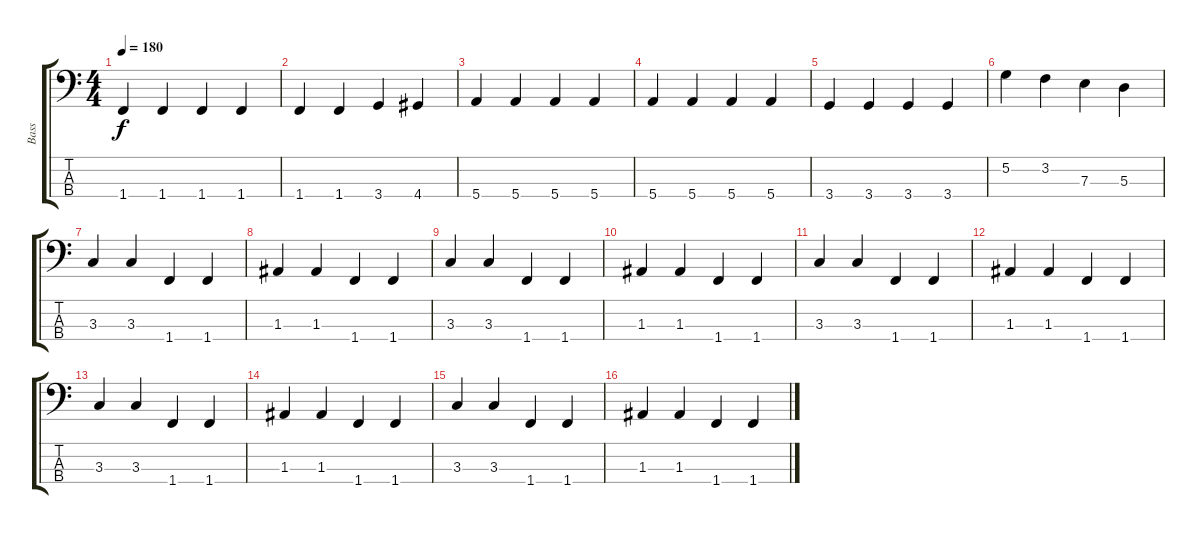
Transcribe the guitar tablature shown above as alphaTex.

\track ("Bass" "Bass") {instrument electricbasspick}
\staff {score tabs}
\tuning (G2 D2 A1 E1) {hide}
\ts (4 4)
\tempo 180
\clef f4
\ks c
1.4.4{dy f} 1.4.4 1.4.4 1.4.4 |
1.4.4 1.4.4 3.4.4 4.4.4 |
5.4.4 5.4.4 5.4.4 5.4.4 |
5.4.4 5.4.4 5.4.4 5.4.4 |
3.4.4 3.4.4 3.4.4 3.4.4 |
5.2.4 3.2.4 7.3.4 5.3.4 |
3.3.4 3.3.4 1.4.4 1.4.4 |
1.3.4 1.3.4 1.4.4 1.4.4 |
3.3.4 3.3.4 1.4.4 1.4.4 |
1.3.4 1.3.4 1.4.4 1.4.4 |
3.3.4 3.3.4 1.4.4 1.4.4 |
1.3.4 1.3.4 1.4.4 1.4.4 |
3.3.4 3.3.4 1.4.4 1.4.4 |
1.3.4 1.3.4 1.4.4 1.4.4 |
3.3.4 3.3.4 1.4.4 1.4.4 |
1.3.4 1.3.4 1.4.4 1.4.4
